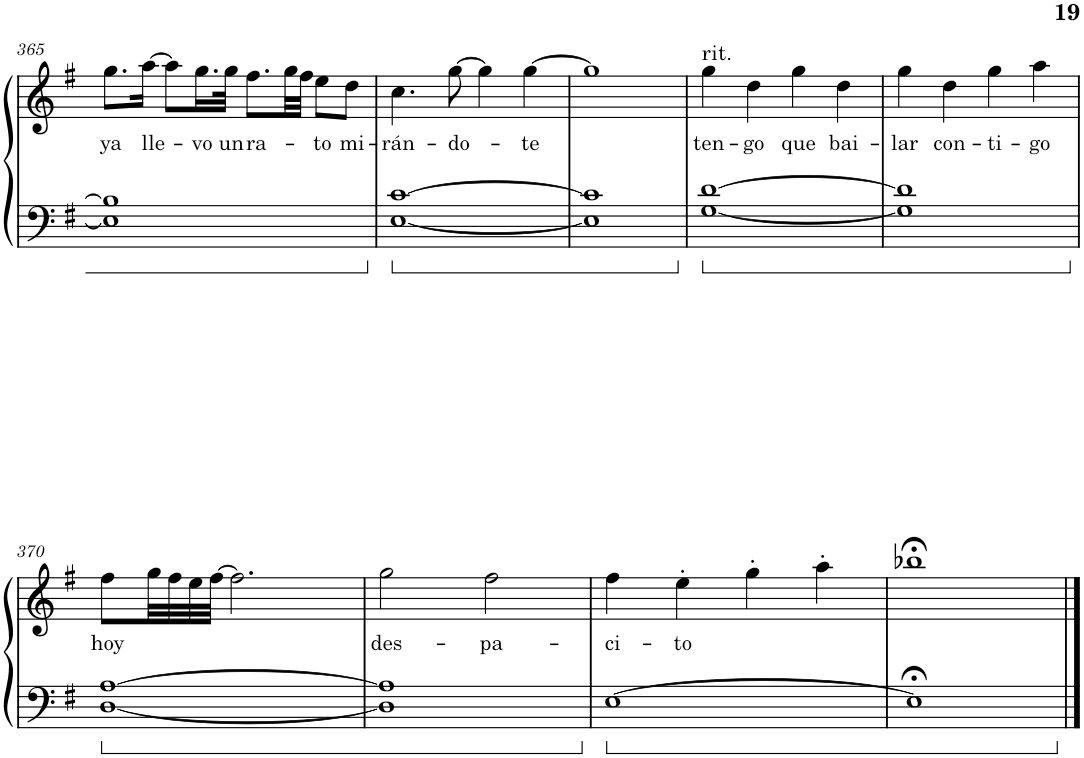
**kern	**kern	**text
*part1	*part1	*part1
*staff2	*staff1	*staff1
*I"Piano	*	*
*I'Pno.	*	*
!!LO:PB:g=z
*clefF4	*clefG2	*
*k[f#]	*k[f#]	*
*M4/4	*M4/4	*
=365	=365	=365
!	!	!LO:LY:b
1E] 1B]	8.gg\L	ya
!	!	!LO:LY:b
.	[16aa\Jk	lle-
.	8aa\L]	.
!	!	!LO:LY:b
.	16.gg\L	-vo
!	!	!LO:LY:b
.	32gg\JJk	un
!	!	!LO:LY:b
.	8.ff#\L	ra-
.	32gg\LL	.
.	32ff#\JJJ	.
!	!	!LO:LY:b
.	8ee\L	-to
!	!	!LO:LY:b
.	8dd\J	mi-
=366	=366	=366
!	!	!LO:LY:b
[1E [1c	4.cc\	-rán-
!	!	!LO:LY:b
.	[8gg\	-do-
.	4gg\]	.
!	!	!LO:LY:b
.	[4gg\	-te
=367	=367	=367
1E] 1c]	1gg]	.
=368	=368	=368
!	!LO:TX:a:t=rit.	!
!	!	!LO:LY:b
[1G [1d	4gg\	ten-
!	!	!LO:LY:b
.	4dd\	-go
!	!	!LO:LY:b
.	4gg\	que
!	!	!LO:LY:b
.	4dd\	bai-
=369	=369	=369
!	!	!LO:LY:b
1G] 1d]	4gg\	-lar
!	!	!LO:LY:b
.	4dd\	con-
!	!	!LO:LY:b
.	4gg\	-ti-
!	!	!LO:LY:b
.	4aa\	-go
!!LO:LB:g=z
=370	=370	=370
!	!	!LO:LY:b
[1D [1A	8ff#\L	hoy
.	32gg\LL	.
.	32ff#\	.
.	32ee\	.
.	[32ff#\JJJ	.
.	2.ff#\]	.
=371	=371	=371
!	!	!LO:LY:b
1D] 1A]	2gg\	des-
!	!	!LO:LY:b
.	2ff#\	-pa-
=372	=372	=372
!	!	!LO:LY:b
[1E	4ff#\	-ci-
!	!	!LO:LY:b
.	4ee'\	-to
.	4gg'\	.
.	4aa'\	.
=373	=373	=373
1E;<]	1bb-X;<	.
==	==	==
*-	*-	*-
